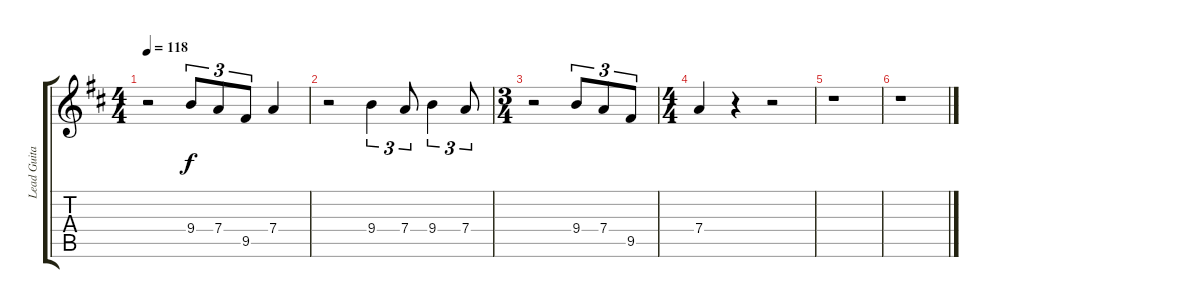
\track ("Lead Guitar" "Lead Guita") {instrument distortionguitar}
\staff {score tabs}
\tuning (E4 B3 G3 D3 A2 E2) {hide}
\ts (4 4)
\tempo 118
\clef g2
\ks d
r.2{dy f} 9.4.8{tu (3 2)} 7.4.8{tu (3 2)} 9.5.8{tu (3 2)} 7.4.4 |
r.2 9.4.4{tu (3 2)} 7.4.8{tu (3 2)} 9.4.4{tu (3 2)} 7.4.8{tu (3 2)} |
\ts (3 4)
r.2 9.4.8{tu (3 2)} 7.4.8{tu (3 2)} 9.5.8{tu (3 2)} |
\ts (4 4)
7.4.4 r.4 r.2 |
r.1 |
r.1
